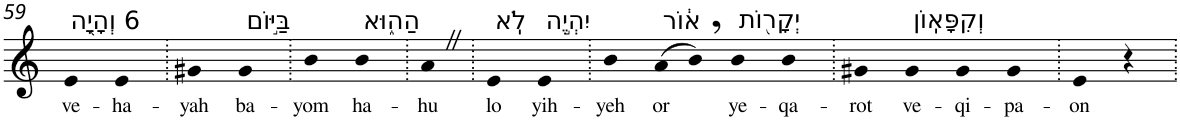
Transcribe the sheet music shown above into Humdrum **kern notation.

**kern	**text
*part1	*part1
*staff1	*staff1
*I"Piano	*
*I'Pno	*
!!LO:PB:g=z
*clefG2	*
*k[]	*
=59	=59
!LO:TX:a:t=6 וְהָיָ֖ה	!
!	!LO:LY:b
4e	ve-
!	!LO:LY:b
4e	-ha-
=60.	=60.
!	!LO:LY:b
4g#X	-yah
!LO:TX:a:t=בַּיּ֣וֹם	!
!	!LO:LY:b
4g#	ba-
=61.	=61.
!	!LO:LY:b
4b	-yom
!LO:TX:a:t=הַה֑וּא	!
!	!LO:LY:b
4b	ha-
=62.	=62.
!	!LO:LY:b
4aZ	-hu
=63.	=63.
!LO:TX:a:t=לֹֽא	!
!	!LO:LY:b
4e	lo
!LO:TX:a:t=יִהְיֶ֣ה	!
!	!LO:LY:b
4e	yih-
=64.	=64.
!	!LO:LY:b
4b	-yeh
!LO:TX:a:t=א֔וֹר	!
!	!LO:LY:b
(>8a	or
8b,)	.
!LO:TX:a:t=יְקָר֖וֹת	!
!	!LO:LY:b
4b	ye-
!	!LO:LY:b
4b	-qa-
=65.	=65.
!	!LO:LY:b
4g#X	-rot
!LO:TX:a:t=וְקִפָּאֽוֹן	!
!	!LO:LY:b
4g#	ve-
!	!LO:LY:b
4g#	-qi-
!	!LO:LY:b
4g#	-pa-
=66.	=66.
!	!LO:LY:b
4e	-on
4r	.
=.	=.
*-	*-
